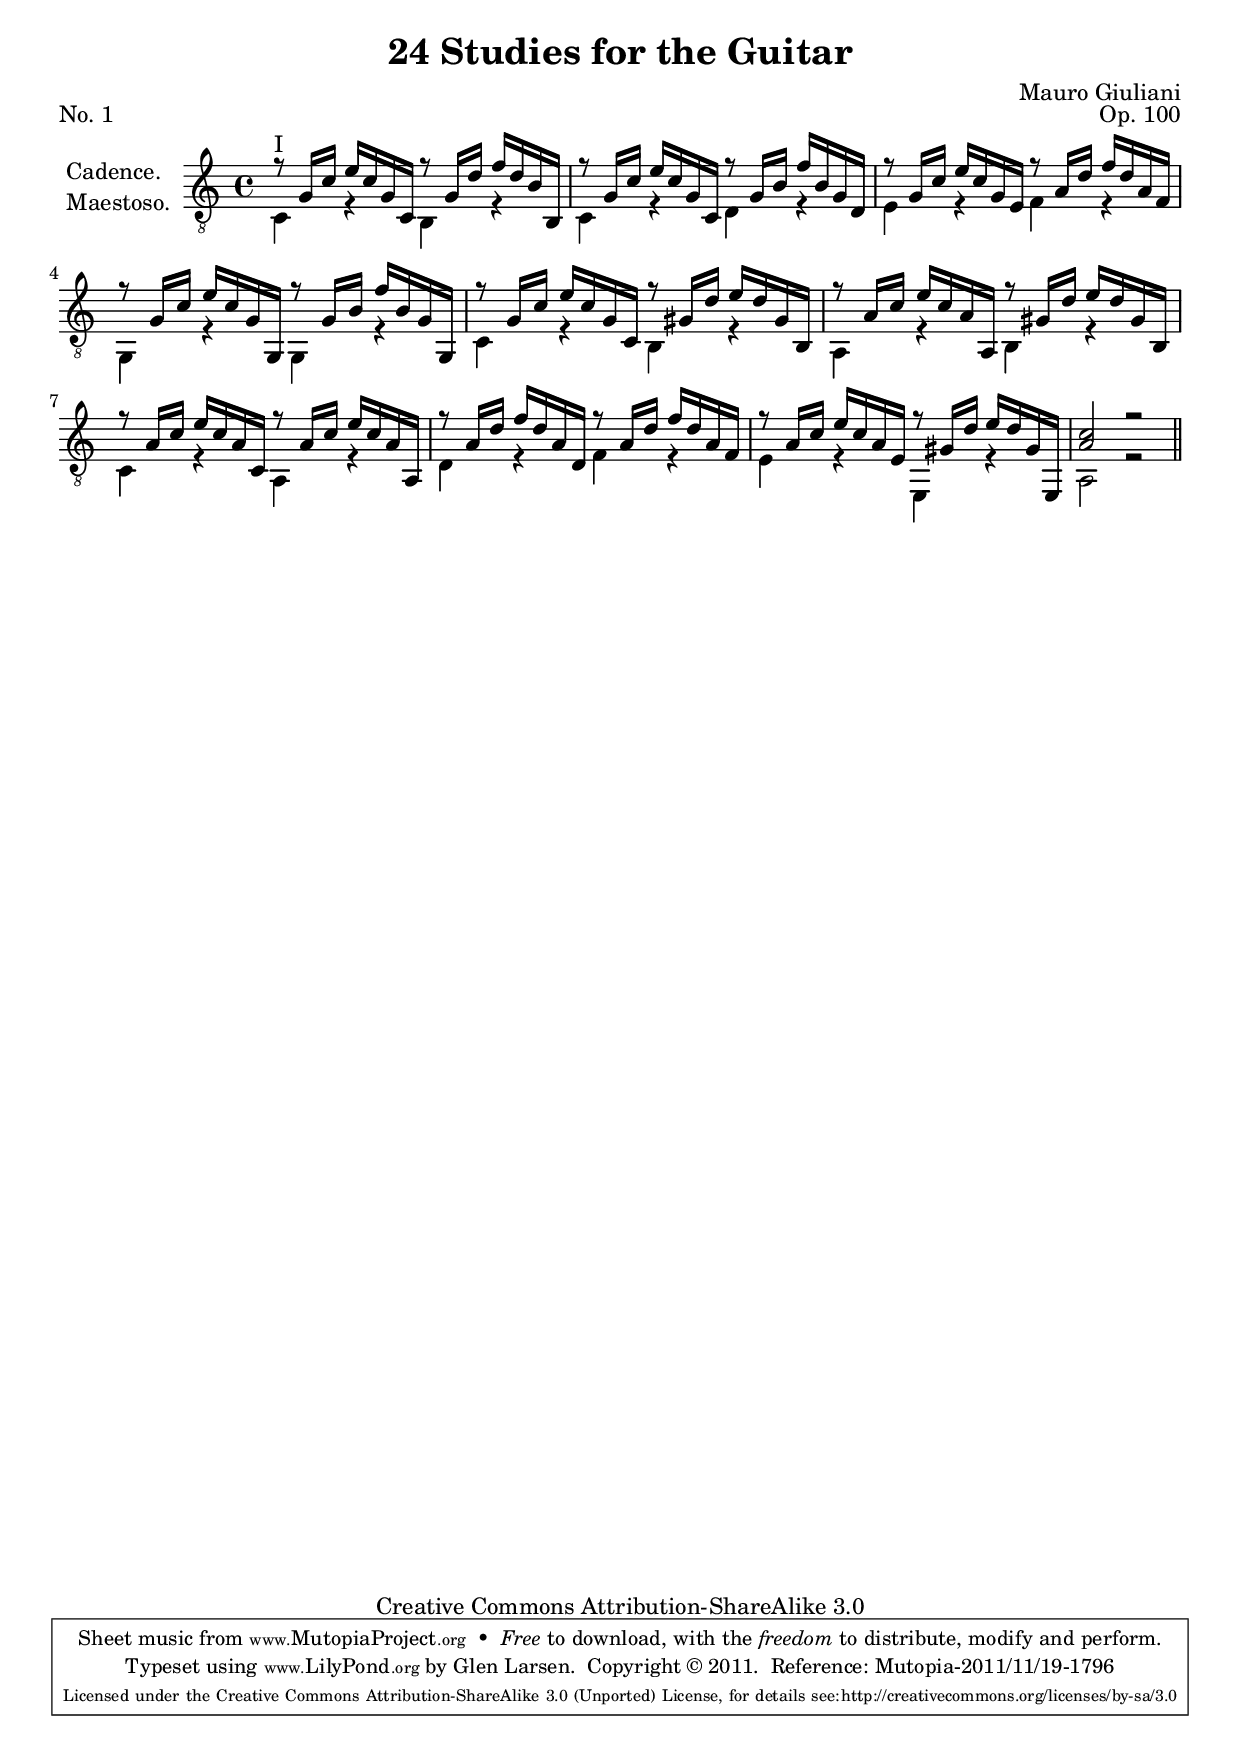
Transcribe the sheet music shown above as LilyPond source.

\version "2.14.2"

\header {
  title = "24 Studies for the Guitar"
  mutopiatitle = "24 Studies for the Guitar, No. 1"
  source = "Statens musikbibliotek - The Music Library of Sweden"
  composer = "Mauro Giuliani"
  opus = "Op. 100"
  piece = "No. 1"
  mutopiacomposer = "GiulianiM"
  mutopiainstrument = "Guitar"
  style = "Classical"
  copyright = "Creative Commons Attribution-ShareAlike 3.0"
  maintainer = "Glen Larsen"
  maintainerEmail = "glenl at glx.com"

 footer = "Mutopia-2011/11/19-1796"
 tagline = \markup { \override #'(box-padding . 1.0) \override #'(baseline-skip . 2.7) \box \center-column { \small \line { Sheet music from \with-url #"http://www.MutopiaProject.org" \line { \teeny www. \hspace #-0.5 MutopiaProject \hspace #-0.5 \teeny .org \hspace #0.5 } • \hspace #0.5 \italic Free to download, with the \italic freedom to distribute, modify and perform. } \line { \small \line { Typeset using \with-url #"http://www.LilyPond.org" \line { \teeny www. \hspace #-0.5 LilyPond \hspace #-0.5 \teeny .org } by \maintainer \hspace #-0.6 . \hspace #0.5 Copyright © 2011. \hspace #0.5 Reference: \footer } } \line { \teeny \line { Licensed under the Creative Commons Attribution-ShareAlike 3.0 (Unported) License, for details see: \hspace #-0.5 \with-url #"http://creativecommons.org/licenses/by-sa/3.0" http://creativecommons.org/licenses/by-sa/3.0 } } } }
}

\layout {
  indent = 60\pt
  short-indent = 0\pt
}

upperVoice = \relative c' {
  \voiceOne
%  \once \override Score.RehearsalMark #'self-alignment-X = #LEFT
%  \mark "Cadence. Maestoso."
  r8 g16[ c] e[ c g c,] r8 g'16[ d'] f[ d b b,] |
  r8 g'16[ c] e[ c g c,] r8 g'16[ b] f'[ b, g d] |
  r8 g16[ c] e[ c g e] r8 a16[ d] f[ d a f] |
  r8 g16[ c] e[ c g g,] r8 g'16[ b] f'[ b, g g,] |
  r8 g'16[ c] e[ c g c,] r8 gis'16[ d'] e[ d gis, b,] |
  r8 a'16[ c] e[ c a a,] r8 gis'16[ d'] e[ d gis, b,] |
  r8 a'16[ c] e[ c a c,] r8 a'16[ c] e[ c a a,] |
  r8 a'16[ d] f[ d a d, ] r8 a'16[ d] f[ d a f] |
  r8 a16[ c] e[ c a e] r8 gis16[ d'] e[ d gis, e,] |
  <a' c>2 r2 |
  \bar "||"
  
}

lowerVoice = \relative c {
  \voiceTwo
  c4^\markup{ "I"} r b r |
  c4 r d r |
  e4 r f r |
  g,4 r g r |
  c4 r b r |
  a4 r b r |
  c4 r a r |
  d4 r f r |
  e4 r e, r |
  a2 r2 |
}

\score {
  <<
    \new Staff = "Guitarre"
    <<
      \set Staff.instrumentName = \markup {\column {"Cadence." "Maestoso."}}
      \set Staff.midiInstrument = #"acoustic guitar (nylon)"
      \clef "treble_8"
      \context Voice = "upperVoice" \upperVoice
      \context Voice = "lowerVoice" \lowerVoice
    >>
%{
    \new TabStaff = "guitar tab"
    <<
      \clef moderntab
      \context TabVoice = "upperVoice" \upperVoice
      \context TabVoice = "lowerVoice" \lowerVoice
    >>
%}
  >>
  \layout {}
  \midi {
    \context {
      \Score
      tempoWholesPerMinute = #(ly:make-moment 96 4)
    }
  }
}
